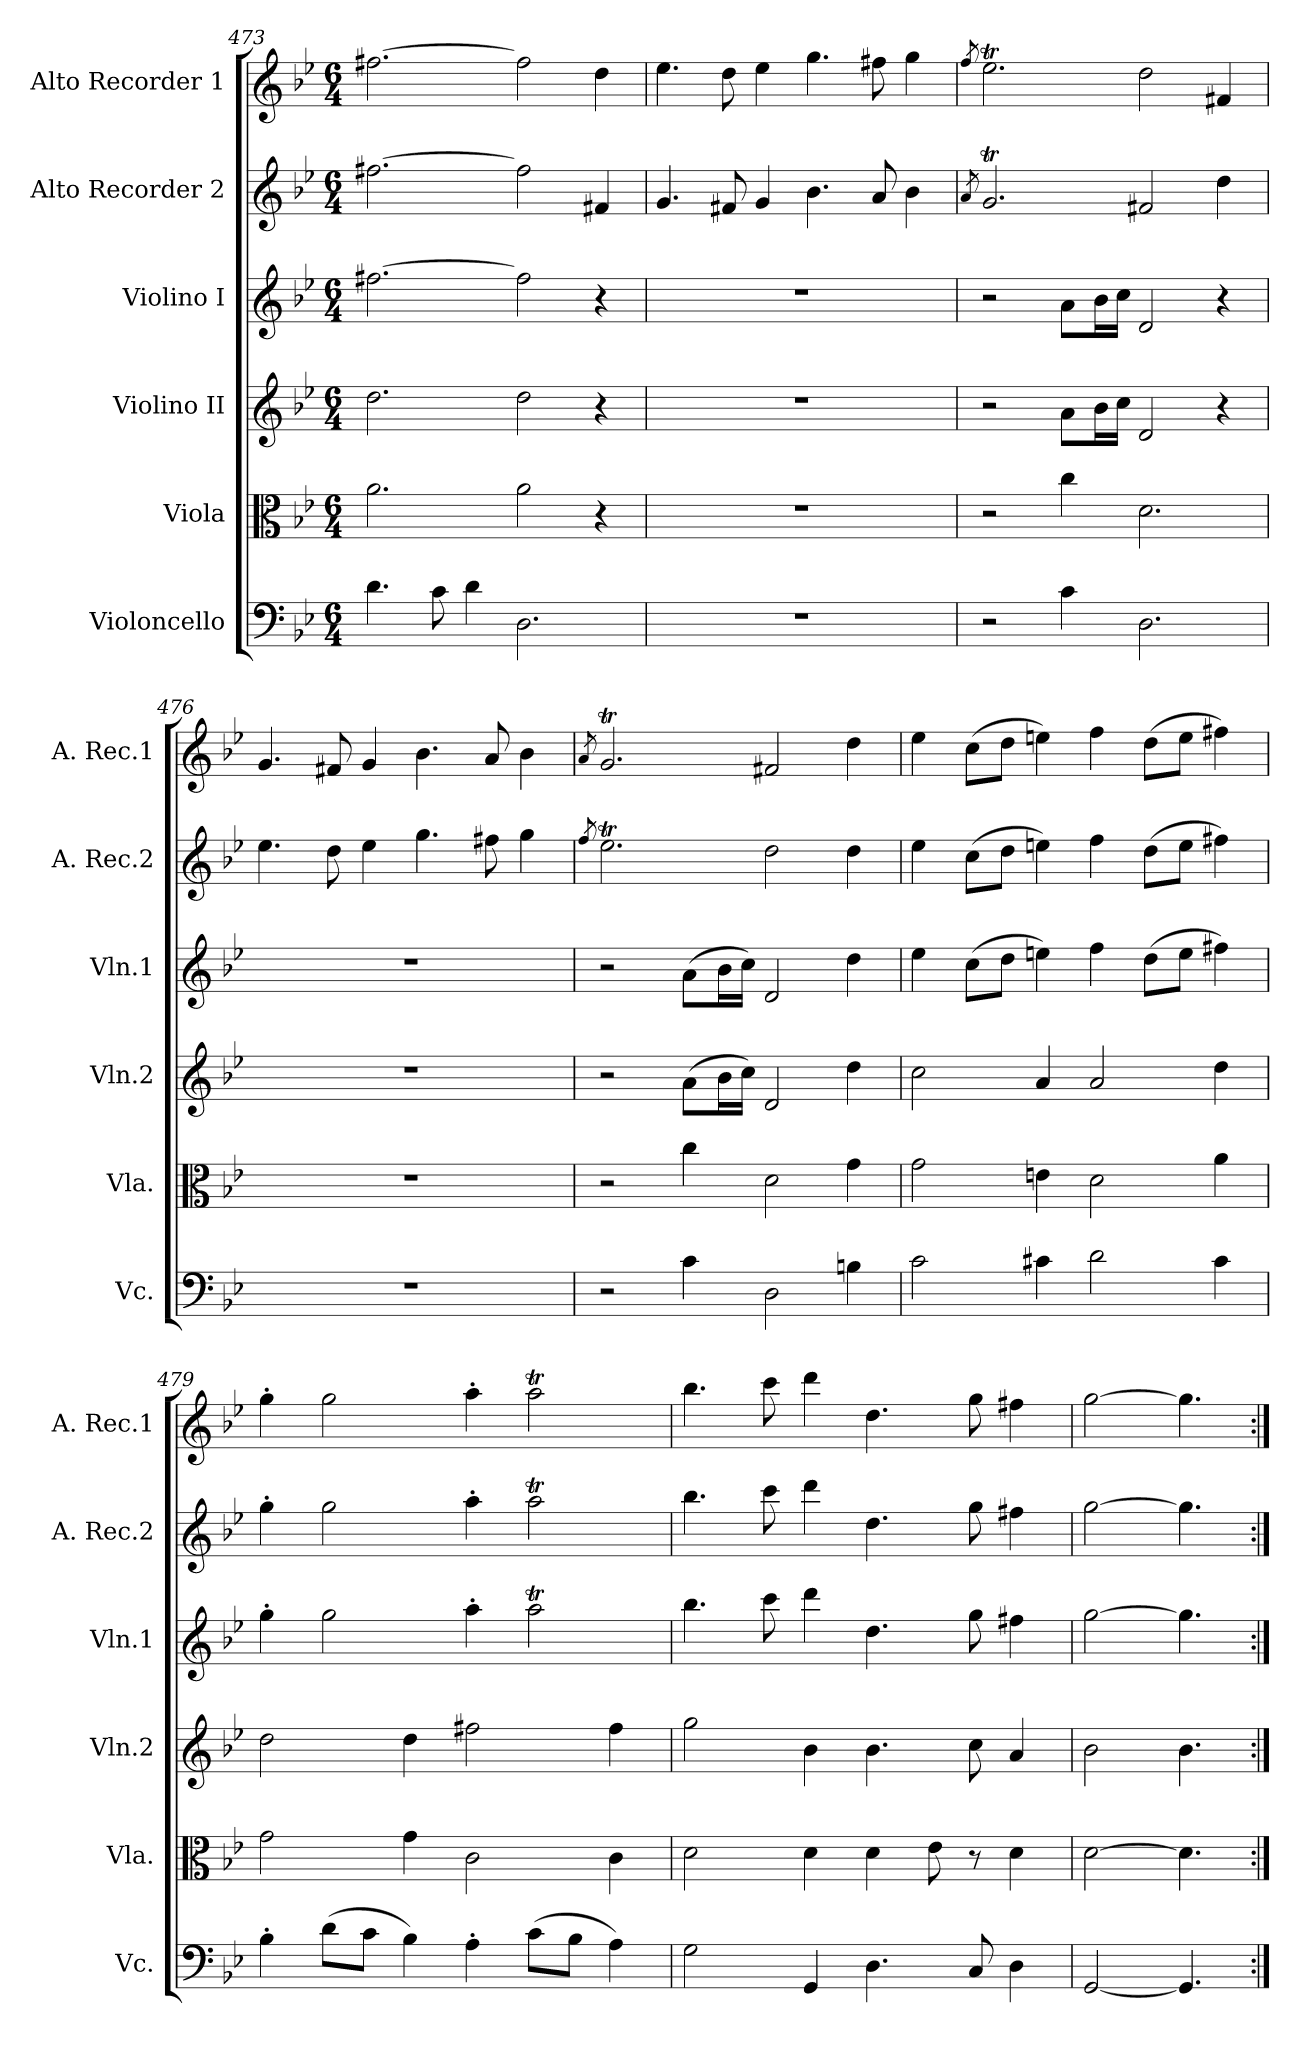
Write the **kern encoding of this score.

**kern	**kern	**kern	**kern	**kern	**kern
*part6	*part5	*part4	*part3	*part2	*part1
*staff6	*staff5	*staff4	*staff3	*staff2	*staff1
*I"Violoncello	*I"Viola	*I"Violino II	*I"Violino I	*I"Alto Recorder 2	*I"Alto Recorder 1
*I'Vc.	*I'Vla.	*I'Vln.2	*I'Vln.1	*I'A. Rec.2	*I'A. Rec.1
*clefF4	*clefC3	*clefG2	*clefG2	*clefG2	*clefG2
*k[b-e-]	*k[b-e-]	*k[b-e-]	*k[b-e-]	*k[b-e-]	*k[b-e-]
*M6/4	*M6/4	*M6/4	*M6/4	*M6/4	*M6/4
=473	=473	=473	=473	=473	=473
4.d\	2.a\	2.dd\	[2.ff#X\	[2.ff#X\	[2.ff#X\
8c\	.	.	.	.	.
4d\	.	.	.	.	.
2.D\	2a\	2dd\	2ff#\]	2ff#\]	2ff#\]
.	4r	4r	4r	4f#X/	4dd\
=474	=474	=474	=474	=474	=474
1.r	1.r	1.r	1.r	4.g/	4.ee-\
.	.	.	.	8f#X/	8dd\
.	.	.	.	4g/	4ee-\
.	.	.	.	4.b-\	4.gg\
.	.	.	.	8a/	8ff#X\
.	.	.	.	4b-\	4gg\
=475	=475	=475	=475	=475	=475
.	.	.	.	8qa/	8qff/
2r	2r	2r	2r	2.gT/	2.ee-T\
4c\	4cc\	8a\L	8a\L	.	.
.	.	16b-\L	16b-\L	.	.
.	.	16cc\JJ	16cc\JJ	.	.
2.D\	2.d\	2d/	2d/	2f#X/	2dd\
.	.	4r	4r	4dd\	4f#X/
!!LO:LB:g=z
=476	=476	=476	=476	=476	=476
1.r	1.r	1.r	1.r	4.ee-\	4.g/
.	.	.	.	8dd\	8f#X/
.	.	.	.	4ee-\	4g/
.	.	.	.	4.gg\	4.b-\
.	.	.	.	8ff#X\	8a/
.	.	.	.	4gg\	4b-\
=477	=477	=477	=477	=477	=477
.	.	.	.	8qff/	8qa/
2r	2r	2r	2r	2.ee-T\	2.gT/
4c\	4cc\	(8a\L	(8a\L	.	.
.	.	16b-\L	16b-\L	.	.
.	.	16cc\JJ)	16cc\JJ)	.	.
2D\	2d\	2d/	2d/	2dd\	2f#X/
4Bn\	4g\	4dd\	4dd\	4dd\	4dd\
=478	=478	=478	=478	=478	=478
2c\	2g\	2cc\	4ee-\	4ee-\	4ee-\
.	.	.	(8cc\L	(8cc\L	(8cc\L
.	.	.	8dd\J	8dd\J	8dd\J
4c#X\	4en\	4a/	4een\)	4een\)	4een\)
2d\	2d\	2a/	4ff\	4ff\	4ff\
.	.	.	(8dd\L	(8dd\L	(8dd\L
.	.	.	8ee\J	8ee\J	8ee\J
4c#\	4a\	4dd\	4ff#X\)	4ff#X\)	4ff#X\)
=479	=479	=479	=479	=479	=479
4B-'\	2g\	2dd\	4gg'\	4gg'\	4gg'\
(8d\L	.	.	2gg\	2gg\	2gg\
8c\J	.	.	.	.	.
4B-\)	4g\	4dd\	.	.	.
4A'\	2c\	2ff#X\	4aa'\	4aa'\	4aa'\
(8c\L	.	.	2aat\	2aat\	2aat\
8B-\J	.	.	.	.	.
4A\)	4c\	4ff#\	.	.	.
=480	=480	=480	=480	=480	=480
2G\	2d\	2gg\	4.bb-\	4.bb-\	4.bb-\
.	.	.	8ccc\	8ccc\	8ccc\
4GG/	4d\	4b-\	4ddd\	4ddd\	4ddd\
4.D\	4d\	4.b-\	4.dd\	4.dd\	4.dd\
.	8e-\	.	.	.	.
8C/	8r	8cc\	8gg\	8gg\	8gg\
4D\	4d\	4a/	4ff#X\	4ff#X\	4ff#X\
=481	=481	=481	=481	=481	=481
[2GG/	[2d\	2b-\	[2gg\	[2gg\	[2gg\
4.GG/]	4.d\]	4.b-\	4.gg\]	4.gg\]	4.gg\]
=:|!	=:|!	=:|!	=:|!	=:|!	=:|!
*-	*-	*-	*-	*-	*-
